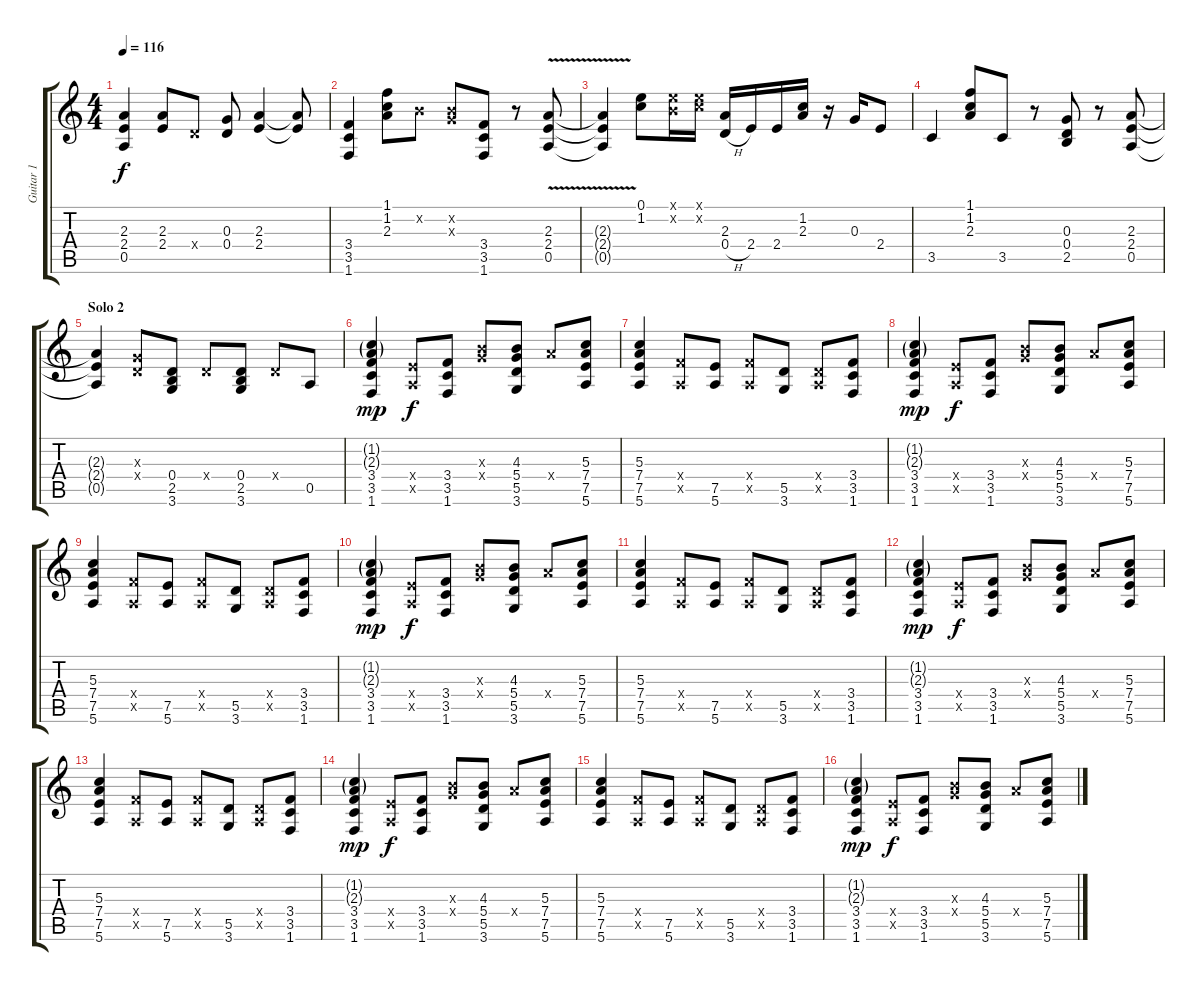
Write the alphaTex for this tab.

\track ("Guitar 1" "Guitar 1") {instrument distortionguitar}
\staff {score tabs}
\tuning (E4 B3 G3 D3 A2 E2) {hide}
\ts (4 4)
\tempo 116
\clef g2
\ks c
(2.3{t} 2.4{t} 0.5{t}).4{dy f} (2.3 2.4).8 0.4{x}.8 (0.3 0.4).8 (2.3 2.4).4 (2.3{t} 2.4{t}).8 |
(3.4 3.5 1.6).4 (1.1 1.2 2.3).8 0.2{x}.8 (0.2{x} 0.3{x}).8 (3.4 3.5 1.6).8 r.8 (2.3{v} 2.4{v} 0.5{v}).8 |
(2.3{v t} 2.4{v t} 0.5{v t}).4 (0.1 1.2).8 (0.1{x} 0.2{x}).16 (0.1{x} 1.2{x}).16 (2.3 0.4{h}).16 2.4.16 2.4.16 (1.2 2.3).16 r.16 0.3.16 2.4.8 |
3.5.4 (1.1 1.2 2.3).8 3.5.8 r.8 (0.3 0.4 2.5).8 r.8 (2.3 2.4 0.5).8 |
\section ("" "Solo 2")
(2.3{t} 2.4{t} 0.5{t}).4 (0.3{x} 0.4{x}).8 (0.4 2.5 3.6).8 0.4{x}.8 (0.4 2.5 3.6).8 0.4{x}.8 0.5.8 |
(1.2{g} 2.3{g} 3.4 3.5 1.6).4{dy mp} (2.4{x} 0.5{x}).8{dy f} (3.4 3.5 1.6).8 (4.3{x} 5.4{x}).8 (4.3 5.4 5.5 3.6).8 7.4{x}.8 (5.3 7.4 7.5 5.6).8 |
(5.3 7.4 7.5 5.6).4 (3.4{x} 0.5{x}).8 (7.5 5.6).8 (3.4{x} 0.5{x}).8 (5.5 3.6).8 (0.4{x} 0.5{x}).8 (3.4 3.5 1.6).8 |
(1.2{g} 2.3{g} 3.4 3.5 1.6).4{dy mp} (2.4{x} 0.5{x}).8{dy f} (3.4 3.5 1.6).8 (4.3{x} 5.4{x}).8 (4.3 5.4 5.5 3.6).8 7.4{x}.8 (5.3 7.4 7.5 5.6).8 |
(5.3 7.4 7.5 5.6).4 (3.4{x} 0.5{x}).8 (7.5 5.6).8 (3.4{x} 0.5{x}).8 (5.5 3.6).8 (0.4{x} 0.5{x}).8 (3.4 3.5 1.6).8 |
(1.2{g} 2.3{g} 3.4 3.5 1.6).4{dy mp} (2.4{x} 0.5{x}).8{dy f} (3.4 3.5 1.6).8 (4.3{x} 5.4{x}).8 (4.3 5.4 5.5 3.6).8 7.4{x}.8 (5.3 7.4 7.5 5.6).8 |
(5.3 7.4 7.5 5.6).4 (3.4{x} 0.5{x}).8 (7.5 5.6).8 (3.4{x} 0.5{x}).8 (5.5 3.6).8 (0.4{x} 0.5{x}).8 (3.4 3.5 1.6).8 |
(1.2{g} 2.3{g} 3.4 3.5 1.6).4{dy mp} (2.4{x} 0.5{x}).8{dy f} (3.4 3.5 1.6).8 (4.3{x} 5.4{x}).8 (4.3 5.4 5.5 3.6).8 7.4{x}.8 (5.3 7.4 7.5 5.6).8 |
(5.3 7.4 7.5 5.6).4 (3.4{x} 0.5{x}).8 (7.5 5.6).8 (3.4{x} 0.5{x}).8 (5.5 3.6).8 (0.4{x} 0.5{x}).8 (3.4 3.5 1.6).8 |
(1.2{g} 2.3{g} 3.4 3.5 1.6).4{dy mp} (2.4{x} 0.5{x}).8{dy f} (3.4 3.5 1.6).8 (4.3{x} 5.4{x}).8 (4.3 5.4 5.5 3.6).8 7.4{x}.8 (5.3 7.4 7.5 5.6).8 |
(5.3 7.4 7.5 5.6).4 (3.4{x} 0.5{x}).8 (7.5 5.6).8 (3.4{x} 0.5{x}).8 (5.5 3.6).8 (0.4{x} 0.5{x}).8 (3.4 3.5 1.6).8 |
(1.2{g} 2.3{g} 3.4 3.5 1.6).4{dy mp} (2.4{x} 0.5{x}).8{dy f} (3.4 3.5 1.6).8 (4.3{x} 5.4{x}).8 (4.3 5.4 5.5 3.6).8 7.4{x}.8 (5.3 7.4 7.5 5.6).8
